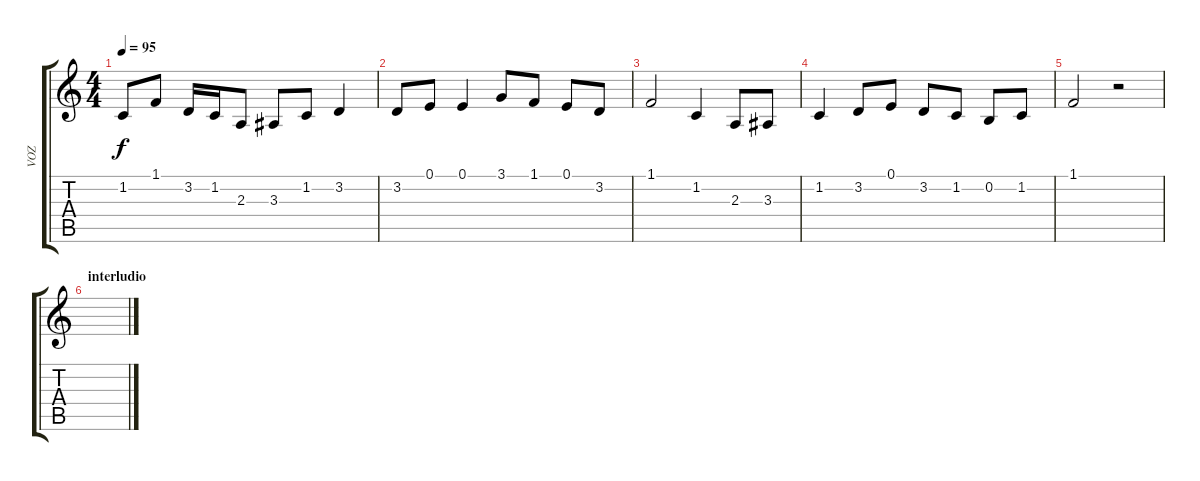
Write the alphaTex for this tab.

\track ("VOZ" "VOZ") {instrument lead6voice}
\staff {score tabs}
\tuning (E4 B3 G3 D3 A2 E2) {hide}
\ts (4 4)
\tempo 95
\clef g2
\ks c
1.2.8{dy f} 1.1.8 3.2.16 1.2.16 2.3.8 3.3.8 1.2.8 3.2.4 |
3.2.8 0.1.8 0.1.4 3.1.8 1.1.8 0.1.8 3.2.8 |
1.1.2 1.2.4 2.3.8 3.3.8 |
1.2.4 3.2.8 0.1.8 3.2.8 1.2.8 0.2.8 1.2.8 |
1.1.2 r.2 |
\section ("" "interludio")
